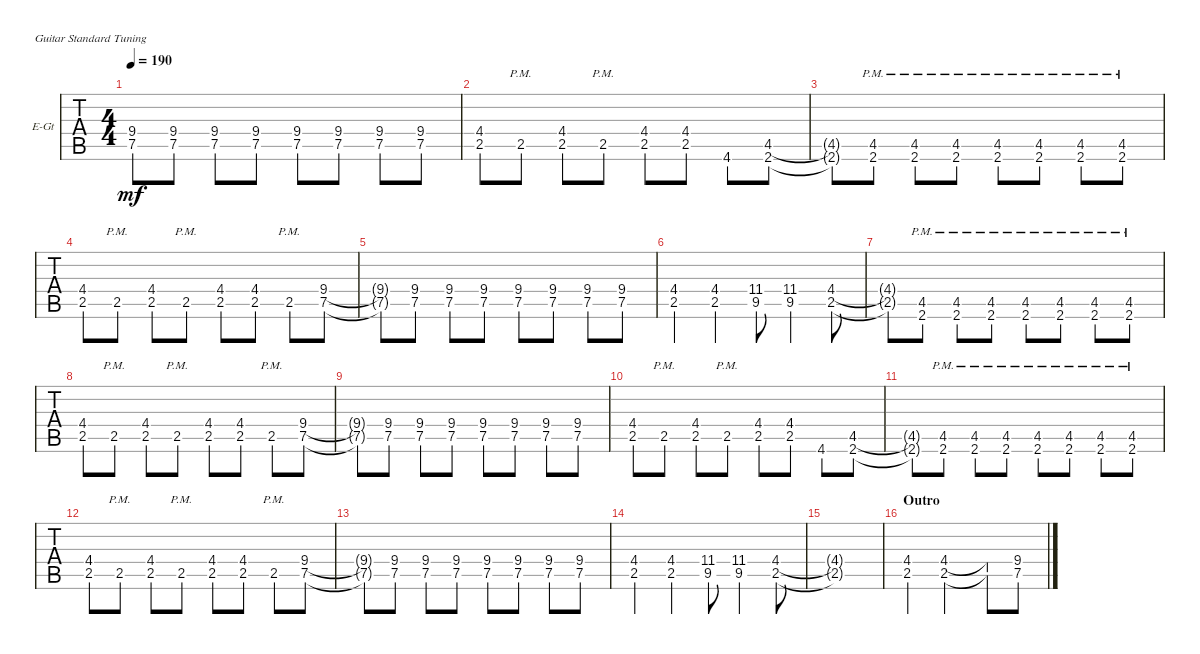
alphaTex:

\defaultSystemsLayout 4
\bracketExtendMode groupsimilarinstruments
\firstSystemTrackNameOrientation horizontal
\otherSystemsTrackNameOrientation horizontal
\track ("Cole Train" "E-Gt") {instrument distortionguitar}
\staff {tabs}
\tuning (E4 B3 G3 D3 A2 E2)
\ts (4 4)
\tempo 190
\clef g2
\ks c
(7.5{t} 9.4{t}).8{dy mf} (7.5 9.4).8 (7.5 9.4).8 (7.5 9.4).8 (7.5 9.4).8 (7.5 9.4).8 (7.5 9.4).8 (7.5 9.4).8 |
(2.5 4.4).8 2.5{pm}.8 (2.5 4.4).8 2.5{pm}.8 (2.5 4.4).8 (2.5 4.4).8 4.6.8 (4.5 2.6).8 |
(4.5{t} 2.6{t}).8 (4.5{pm} 2.6{pm}).8 (4.5{pm} 2.6{pm}).8 (4.5{pm} 2.6{pm}).8 (4.5{pm} 2.6{pm}).8 (4.5{pm} 2.6{pm}).8 (4.5{pm} 2.6{pm}).8 (4.5{pm} 2.6{pm}).8 |
(2.5 4.4).8 2.5{pm}.8 (2.5 4.4).8 2.5{pm}.8 (2.5 4.4).8 (2.5 4.4).8 2.5{pm}.8 (7.5 9.4).8 |
(7.5{t} 9.4{t}).8 (7.5 9.4).8 (7.5 9.4).8 (7.5 9.4).8 (7.5 9.4).8 (7.5 9.4).8 (7.5 9.4).8 (7.5 9.4).8 |
(2.5 4.4).4 (2.5 4.4).4 (9.5 11.4).8 (9.5 11.4).4 (2.5 4.4).8 |
(2.5{t} 4.4{t}).8 (2.6{pm} 4.5{pm}).8 (2.6{pm} 4.5{pm}).8 (2.6{pm} 4.5{pm}).8 (2.6{pm} 4.5{pm}).8 (2.6{pm} 4.5{pm}).8 (2.6{pm} 4.5{pm}).8 (2.6{pm} 4.5{pm}).8 |
(2.5 4.4).8 2.5{pm}.8 (2.5 4.4).8 2.5{pm}.8 (2.5 4.4).8 (2.5 4.4).8 2.5{pm}.8 (7.5 9.4).8 |
(7.5{t} 9.4{t}).8 (7.5 9.4).8 (7.5 9.4).8 (7.5 9.4).8 (7.5 9.4).8 (7.5 9.4).8 (7.5 9.4).8 (7.5 9.4).8 |
(2.5 4.4).8 2.5{pm}.8 (2.5 4.4).8 2.5{pm}.8 (2.5 4.4).8 (2.5 4.4).8 4.6.8 (4.5 2.6).8 |
(4.5{t} 2.6{t}).8 (4.5{pm} 2.6{pm}).8 (4.5{pm} 2.6{pm}).8 (4.5{pm} 2.6{pm}).8 (4.5{pm} 2.6{pm}).8 (4.5{pm} 2.6{pm}).8 (4.5{pm} 2.6{pm}).8 (4.5{pm} 2.6{pm}).8 |
(2.5 4.4).8 2.5{pm}.8 (2.5 4.4).8 2.5{pm}.8 (2.5 4.4).8 (2.5 4.4).8 2.5{pm}.8 (7.5 9.4).8 |
(7.5{t} 9.4{t}).8 (7.5 9.4).8 (7.5 9.4).8 (7.5 9.4).8 (7.5 9.4).8 (7.5 9.4).8 (7.5 9.4).8 (7.5 9.4).8 |
(2.5 4.4).4 (2.5 4.4).4 (9.5 11.4).8 (9.5 11.4).4 (2.5 4.4).8 |
(2.5{t} 4.4{t}).1 |
\section ("" "Outro")
(2.5 4.4).4 (4.4 2.5).2 (2.5{t} 4.4{t}).8 (7.5 9.4).8
